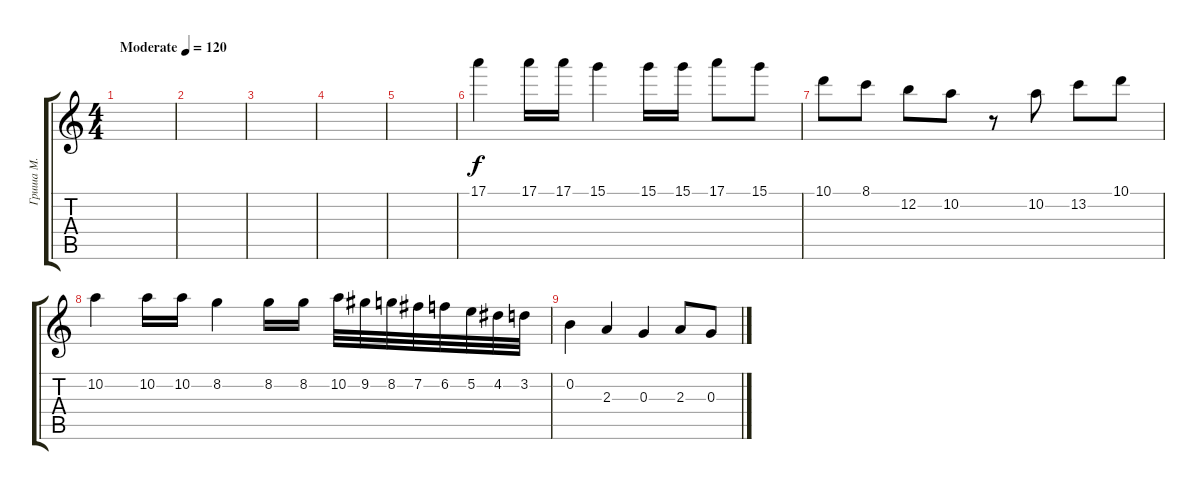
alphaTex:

\track ("Гриша М." "Гриша М.") {instrument distortionguitar}
\staff {score tabs}
\tuning (E4 B3 G3 D3 A2 E2) {hide}
\ts (4 4)
\tempo (120 "Moderate")
\clef g2
\ks c
|
|
|
|
|
17.1.4 17.1.16 17.1.16 15.1.4 15.1.16 15.1.16 17.1.8 15.1.8 |
10.1.8 8.1.8 12.2.8 10.2.8 r.8 10.2.8 13.2.8 10.1.8 |
10.2.4 10.2.16 10.2.16 8.2.4 8.2.16 8.2.16 10.2.32 9.2.32 8.2.32 7.2.32 6.2.32 5.2.32 4.2.32 3.2.32 |
0.2.4 2.3.4 0.3.4 2.3.8 0.3.8
